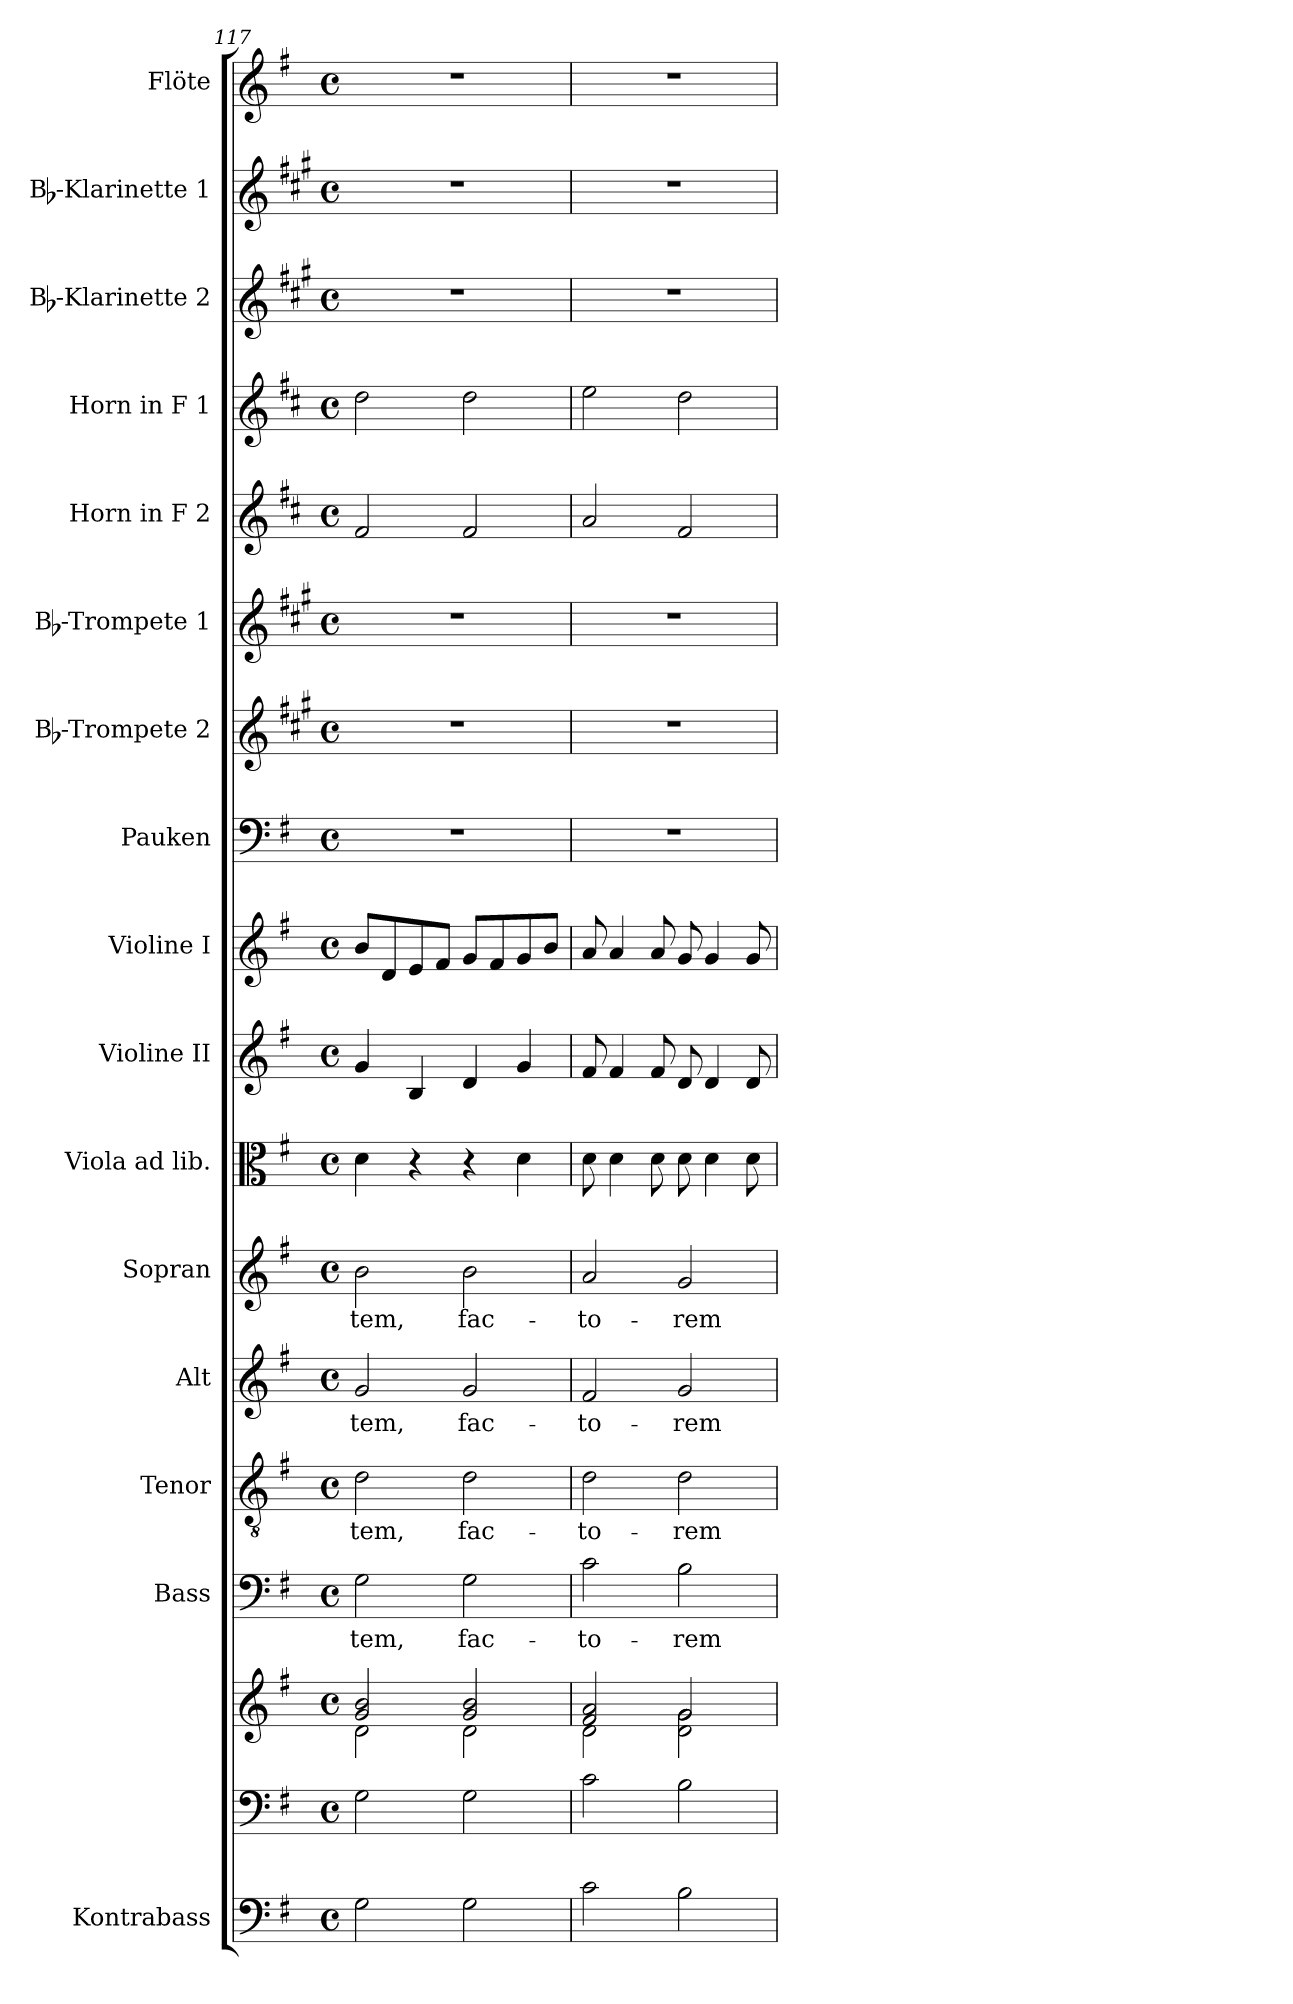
**kern	**kern	**kern	**kern	**text	**kern	**text	**kern	**text	**kern	**text	**kern	**kern	**kern	**kern	**kern	**kern	**kern	**kern	**kern	**kern	**kern
*part17	*part16	*part16	*part15	*part15	*part14	*part14	*part13	*part13	*part12	*part12	*part11	*part10	*part9	*part8	*part7	*part6	*part5	*part4	*part3	*part2	*part1
*staff18	*staff17	*staff16	*staff15	*staff15	*staff14	*staff14	*staff13	*staff13	*staff12	*staff12	*staff11	*staff10	*staff9	*staff8	*staff7	*staff6	*staff5	*staff4	*staff3	*staff2	*staff1
*I"Kontrabass	*	*	*I"Bass	*	*I"Tenor	*	*I"Alt	*	*I"Sopran	*	*I"Viola ad lib.	*I"Violine II	*I"Violine I	*I"Pauken	*I"Bb-Trompete 2	*I"Bb-Trompete 1	*I"Horn in F 2	*I"Horn in F 1	*I"Bb-Klarinette 2	*I"Bb-Klarinette 1	*I"Flöte
*I'Kb.	*	*	*I'B.	*	*I'T.	*	*I'A.	*	*I'S.	*	*I'Vla.	*I'Vl. II	*I'Vl. I	*I'Pk.	*I'Bb Trp. 2	*I'Bb Trp. 1	*	*	*I'Bb Kl. 2	*I'Bb Kl. 1	*I'Fl.
*clefF4	*clefF4	*clefG2	*clefF4	*	*clefGv2	*	*clefG2	*	*clefG2	*	*clefC3	*clefG2	*clefG2	*clefF4	*clefG2	*clefG2	*clefG2	*clefG2	*clefG2	*clefG2	*clefG2
*ITrd7c12	*	*	*	*	*	*	*	*	*	*	*	*	*	*	*ITrd1c2	*ITrd1c2	*ITrd4c7	*ITrd4c7	*ITrd1c2	*ITrd1c2	*
*k[f#]	*k[f#]	*k[f#]	*k[f#]	*	*k[f#]	*	*k[f#]	*	*k[f#]	*	*k[f#]	*k[f#]	*k[f#]	*k[f#]	*k[f#]	*k[f#]	*k[f#]	*k[f#]	*k[f#]	*k[f#]	*k[f#]
*G:	*G:	*G:	*G:	*	*G:	*	*G:	*	*G:	*	*G:	*G:	*G:	*G:	*G:	*G:	*G:	*G:	*G:	*G:	*G:
*M4/4	*M4/4	*M4/4	*M4/4	*	*M4/4	*	*M4/4	*	*M4/4	*	*M4/4	*M4/4	*M4/4	*M4/4	*M4/4	*M4/4	*M4/4	*M4/4	*M4/4	*M4/4	*M4/4
*met(c)	*met(c)	*met(c)	*met(c)	*	*met(c)	*	*met(c)	*	*met(c)	*	*met(c)	*met(c)	*met(c)	*met(c)	*met(c)	*met(c)	*met(c)	*met(c)	*met(c)	*met(c)	*met(c)
=117	=117	=117	=117	=117	=117	=117	=117	=117	=117	=117	=117	=117	=117	=117	=117	=117	=117	=117	=117	=117	=117
*	*	*^	*	*	*	*	*	*	*	*	*	*	*	*	*	*	*	*	*	*	*
!	!	!	!	!	!LO:LY:b	!	!LO:LY:b	!	!LO:LY:b	!	!LO:LY:b	!	!	!	!	!	!	!	!	!	!	!
2GG\	2G\	2g/ 2b/	2d\	2G\	-tem,	2d\	-tem,	2g/	-tem,	2b\	-tem,	4d\	4g/	8b/L	1r	1r	1r	2B/	2g\	1r	1r	1r
.	.	.	.	.	.	.	.	.	.	.	.	.	.	8d/	.	.	.	.	.	.	.	.
.	.	.	.	.	.	.	.	.	.	.	.	4r	4B/	8e/	.	.	.	.	.	.	.	.
.	.	.	.	.	.	.	.	.	.	.	.	.	.	8f#/J	.	.	.	.	.	.	.	.
!	!	!	!	!	!LO:LY:b	!	!LO:LY:b	!	!LO:LY:b	!	!LO:LY:b	!	!	!	!	!	!	!	!	!	!	!
2GG\	2G\	2g/ 2b/	2d\	2G\	fac-	2d\	fac-	2g/	fac-	2b\	fac-	4r	4d/	8g/L	.	.	.	2B/	2g\	.	.	.
.	.	.	.	.	.	.	.	.	.	.	.	.	.	8f#/	.	.	.	.	.	.	.	.
.	.	.	.	.	.	.	.	.	.	.	.	4d\	4g/	8g/	.	.	.	.	.	.	.	.
.	.	.	.	.	.	.	.	.	.	.	.	.	.	8b/J	.	.	.	.	.	.	.	.
=118	=118	=118	=118	=118	=118	=118	=118	=118	=118	=118	=118	=118	=118	=118	=118	=118	=118	=118	=118	=118	=118	=118
!	!	!	!	!	!LO:LY:b	!	!LO:LY:b	!	!LO:LY:b	!	!LO:LY:b	!	!	!	!	!	!	!	!	!	!	!
2C\	2c\	2f#/ 2a/	2d\	2c\	-to-	2d\	-to-	2f#/	-to-	2a/	-to-	8d\	8f#/	8a/	1r	1r	1r	2d/	2a\	1r	1r	1r
.	.	.	.	.	.	.	.	.	.	.	.	4d\	4f#/	4a/	.	.	.	.	.	.	.	.
.	.	.	.	.	.	.	.	.	.	.	.	8d\	8f#/	8a/	.	.	.	.	.	.	.	.
!	!	!	!	!	!LO:LY:b	!	!LO:LY:b	!	!LO:LY:b	!	!LO:LY:b	!	!	!	!	!	!	!	!	!	!	!
2BB\	2B\	2g/	2d\ 2g\	2B\	-rem	2d\	-rem	2g/	-rem	2g/	-rem	8d\	8d/	8g/	.	.	.	2B/	2g\	.	.	.
.	.	.	.	.	.	.	.	.	.	.	.	4d\	4d/	4g/	.	.	.	.	.	.	.	.
.	.	.	.	.	.	.	.	.	.	.	.	8d\	8d/	8g/	.	.	.	.	.	.	.	.
*	*	*v	*v	*	*	*	*	*	*	*	*	*	*	*	*	*	*	*	*	*	*	*
=	=	=	=	=	=	=	=	=	=	=	=	=	=	=	=	=	=	=	=	=	=
*-	*-	*-	*-	*-	*-	*-	*-	*-	*-	*-	*-	*-	*-	*-	*-	*-	*-	*-	*-	*-	*-
